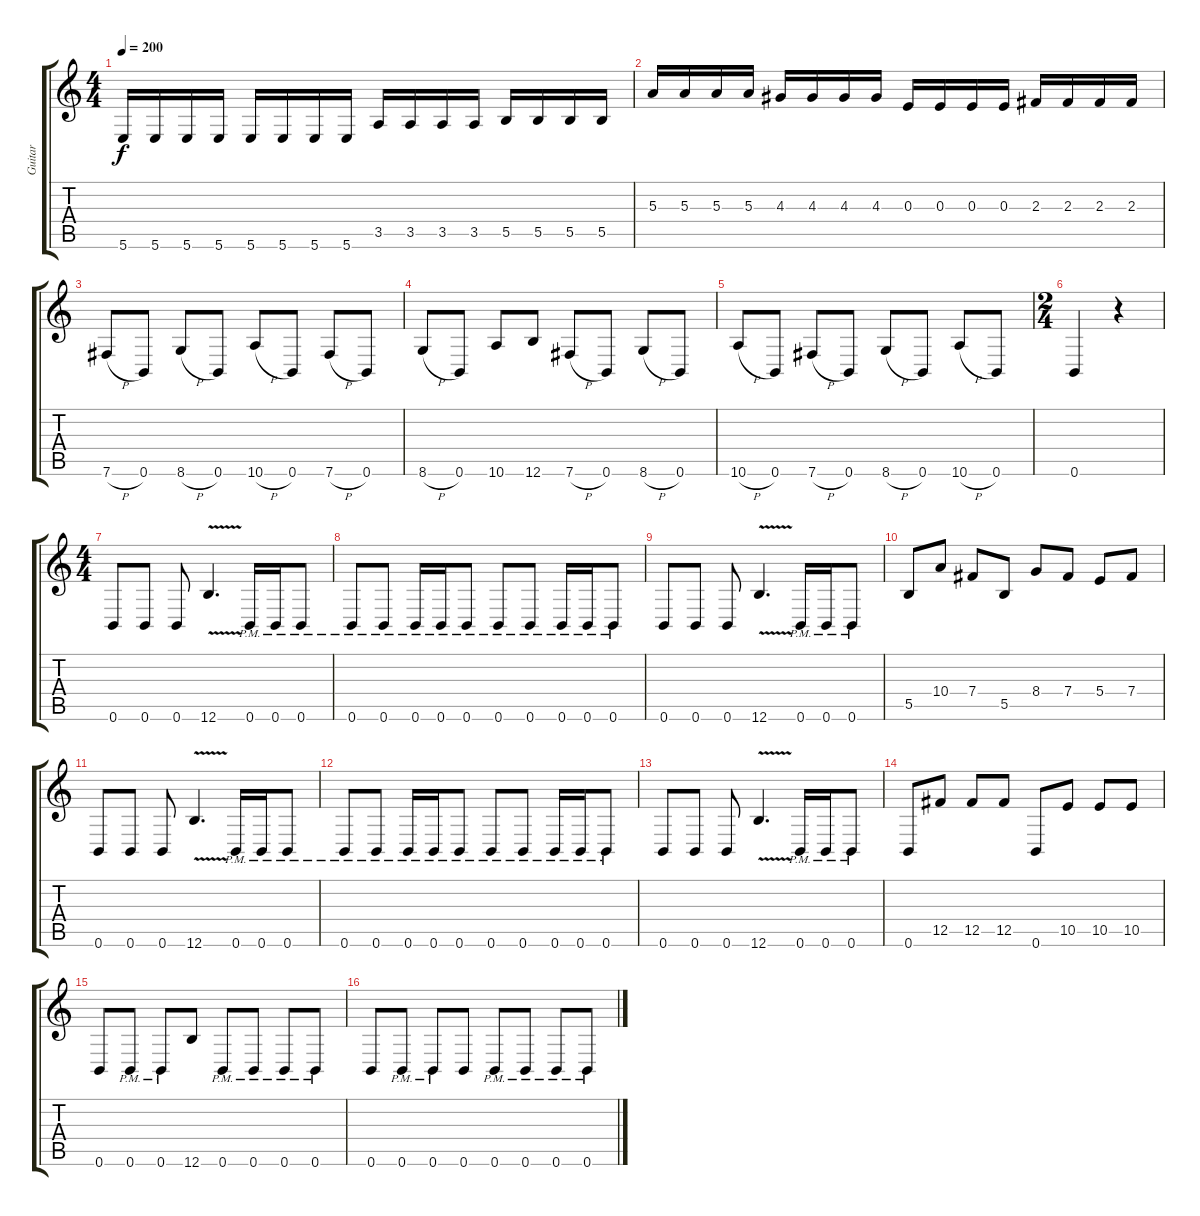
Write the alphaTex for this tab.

\track ("Guitar" "Guitar") {instrument distortionguitar}
\staff {score tabs}
\tuning (Db4 Ab3 E3 B2 Gb2 B1) {hide}
\ts (4 4)
\tempo 200
\clef g2
\ks c
5.6.16{dy f} 5.6.16 5.6.16 5.6.16 5.6.16 5.6.16 5.6.16 5.6.16 3.5.16 3.5.16 3.5.16 3.5.16 5.5.16 5.5.16 5.5.16 5.5.16 |
5.3.16 5.3.16 5.3.16 5.3.16 4.3.16 4.3.16 4.3.16 4.3.16 0.3.16 0.3.16 0.3.16 0.3.16 2.3.16 2.3.16 2.3.16 2.3.16 |
7.6{h}.8 0.6.8 8.6{h}.8 0.6.8 10.6{h}.8 0.6.8 7.6{h}.8 0.6.8 |
8.6{h}.8 0.6.8 10.6.8 12.6.8 7.6{h}.8 0.6.8 8.6{h}.8 0.6.8 |
10.6{h}.8 0.6.8 7.6{h}.8 0.6.8 8.6{h}.8 0.6.8 10.6{h}.8 0.6.8 |
\ts (2 4)
0.6.4 r.4 |
\ts (4 4)
0.6.8 0.6.8 0.6.8 12.6{v}.4{d} 0.6{pm}.16 0.6{pm}.16 0.6{pm}.8 |
0.6{pm}.8 0.6{pm}.8 0.6{pm}.16 0.6{pm}.16 0.6{pm}.8 0.6{pm}.8 0.6{pm}.8 0.6{pm}.16 0.6{pm}.16 0.6{pm}.8 |
0.6.8 0.6.8 0.6.8 12.6{v}.4{d} 0.6{pm}.16 0.6{pm}.16 0.6{pm}.8 |
5.5.8 10.4.8 7.4.8 5.5.8 8.4.8 7.4.8 5.4.8 7.4.8 |
0.6.8 0.6.8 0.6.8 12.6{v}.4{d} 0.6{pm}.16 0.6{pm}.16 0.6{pm}.8 |
0.6{pm}.8 0.6{pm}.8 0.6{pm}.16 0.6{pm}.16 0.6{pm}.8 0.6{pm}.8 0.6{pm}.8 0.6{pm}.16 0.6{pm}.16 0.6{pm}.8 |
0.6.8 0.6.8 0.6.8 12.6{v}.4{d} 0.6{pm}.16 0.6{pm}.16 0.6{pm}.8 |
0.6.8 12.5.8 12.5.8 12.5.8 0.6.8 10.5.8 10.5.8 10.5.8 |
0.6.8 0.6{pm}.8 0.6{pm}.8 12.6.8 0.6{pm}.8 0.6{pm}.8 0.6{pm}.8 0.6{pm}.8 |
0.6.8 0.6{pm}.8 0.6{pm}.8 0.6.8 0.6{pm}.8 0.6{pm}.8 0.6{pm}.8 0.6{pm}.8
